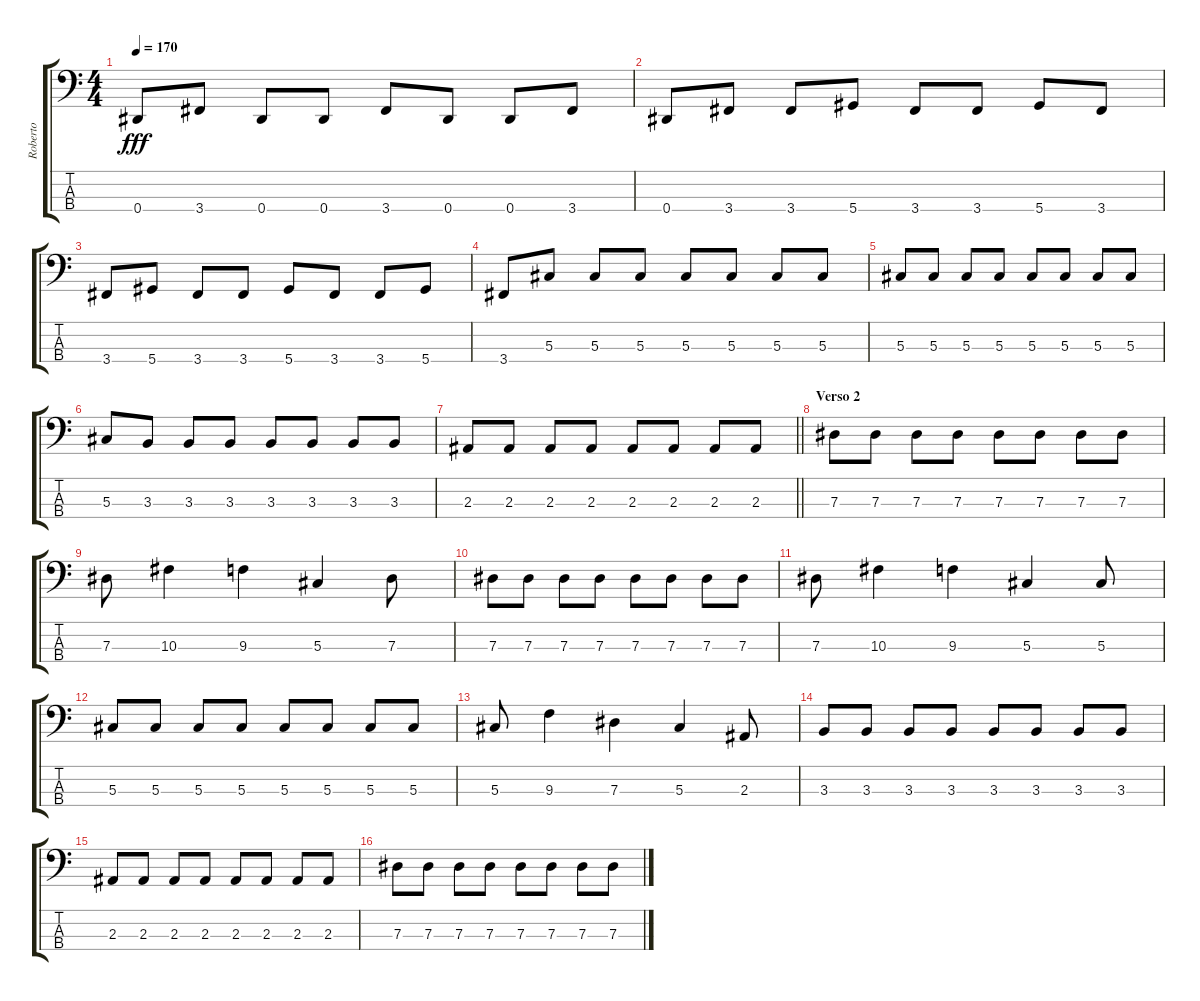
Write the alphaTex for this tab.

\track ("Roberto" "Roberto") {instrument electricbassfinger}
\staff {score tabs}
\tuning (Gb2 Db2 Ab1 Eb1) {hide}
\ts (4 4)
\tempo 170
\clef f4
\ks c
0.4.8{dy fff} 3.4.8 0.4.8 0.4.8 3.4.8 0.4.8 0.4.8 3.4.8 |
0.4.8 3.4.8 3.4.8 5.4.8 3.4.8 3.4.8 5.4.8 3.4.8 |
3.4.8 5.4.8 3.4.8 3.4.8 5.4.8 3.4.8 3.4.8 5.4.8 |
3.4.8 5.3.8 5.3.8 5.3.8 5.3.8 5.3.8 5.3.8 5.3.8 |
5.3.8 5.3.8 5.3.8 5.3.8 5.3.8 5.3.8 5.3.8 5.3.8 |
5.3.8 3.3.8 3.3.8 3.3.8 3.3.8 3.3.8 3.3.8 3.3.8 |
\barLineRight lightlight
2.3.8 2.3.8 2.3.8 2.3.8 2.3.8 2.3.8 2.3.8 2.3.8 |
\section ("" "Verso 2")
7.3.8 7.3.8 7.3.8 7.3.8 7.3.8 7.3.8 7.3.8 7.3.8 |
7.3.8 10.3.4 9.3.4 5.3.4 7.3.8 |
7.3.8 7.3.8 7.3.8 7.3.8 7.3.8 7.3.8 7.3.8 7.3.8 |
7.3.8 10.3.4 9.3.4 5.3.4 5.3.8 |
5.3.8 5.3.8 5.3.8 5.3.8 5.3.8 5.3.8 5.3.8 5.3.8 |
5.3.8 9.3.4 7.3.4 5.3.4 2.3.8 |
3.3.8 3.3.8 3.3.8 3.3.8 3.3.8 3.3.8 3.3.8 3.3.8 |
2.3.8 2.3.8 2.3.8 2.3.8 2.3.8 2.3.8 2.3.8 2.3.8 |
7.3.8 7.3.8 7.3.8 7.3.8 7.3.8 7.3.8 7.3.8 7.3.8
